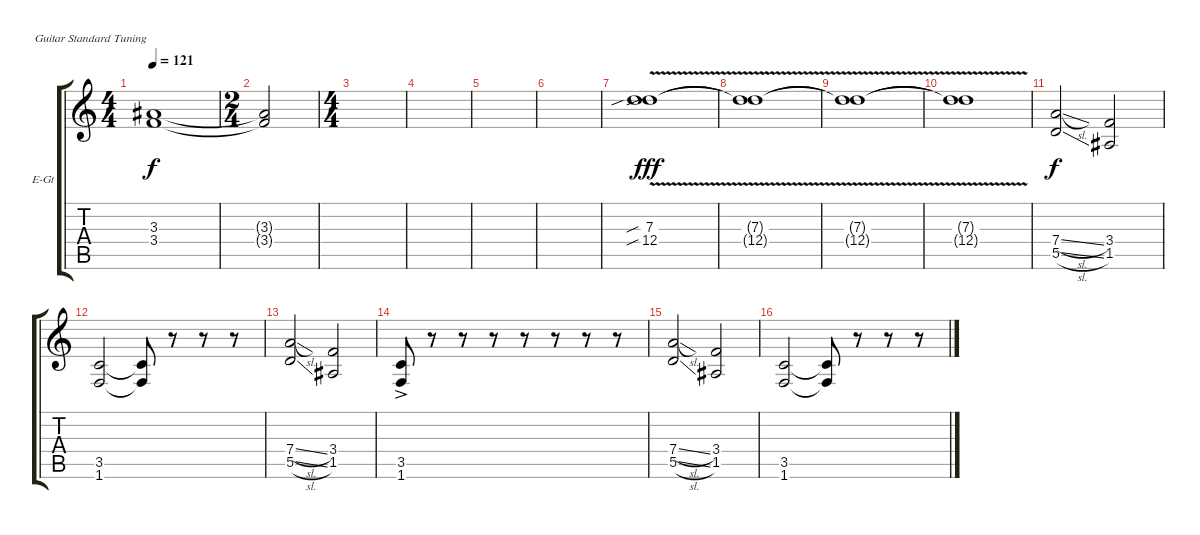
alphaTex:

\bracketExtendMode groupsimilarinstruments
\firstSystemTrackNameOrientation horizontal
\otherSystemsTrackNameOrientation horizontal
\track ("Lead Guitar" "E-Gt") {instrument distortionguitar}
\staff {score tabs}
\tuning (E4 B3 G3 D3 A2 E2)
\ts (4 4)
\tempo 121
\clef g2
\ks c
(3.4{t} 3.3{t}).1{dy f} |
\ts (2 4)
(3.4{t} 3.3{t}).2 |
\ts (4 4)
|
|
|
|
(7.3{v sib} 12.4{sib}).1{dy fff} |
(7.3{v t} 12.4{t}).1 |
(7.3{v t} 12.4{t}).1 |
(7.3{v t} 12.4{t}).1 |
(5.5{sl} 7.4{sl}).2{dy f} (1.5 3.4).2 |
(1.6 3.5).2 (1.6{t} 3.5{t}).8 r.8 r.8 r.8 |
(5.5{sl} 7.4{sl}).2 (3.4 1.5).2 |
(1.6 3.5{ac}).8 r.8 r.8 r.8 r.8 r.8 r.8 r.8 |
(5.5{sl} 7.4{sl}).2 (1.5 3.4).2 |
(1.6 3.5).2 (1.6{t} 3.5{t}).8 r.8 r.8 r.8
